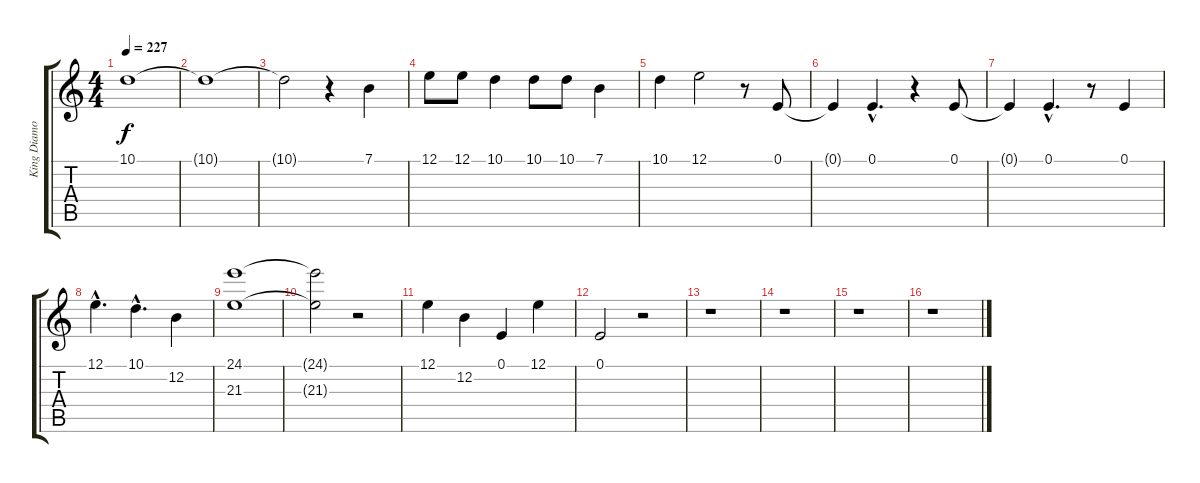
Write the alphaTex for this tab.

\track ("King Diamond " "King Diamo") {instrument brasssection}
\staff {score tabs}
\tuning (E4 B3 G3 D3 A2 E2) {hide}
\ts (4 4)
\tempo 227
\clef g2
\ks c
10.1.1{dy f} |
10.1{t}.1 |
10.1{t}.2 r.4 7.1.4 |
12.1.8 12.1.8 10.1.4 10.1.8 10.1.8 7.1.4 |
10.1.4 12.1.2 r.8 0.1.8 |
0.1{t}.4 0.1{hac}.4{d} r.4 0.1.8 |
0.1{t}.4 0.1{hac}.4{d} r.8 0.1.4 |
12.1{hac}.4{d} 10.1{hac}.4{d} 12.2.4 |
(24.1 21.3).1 |
(24.1{t} 21.3{t}).2 r.2 |
12.1.4 12.2.4 0.1.4 12.1.4 |
0.1.2 r.2 |
r.1 |
r.1 |
r.1 |
r.1
